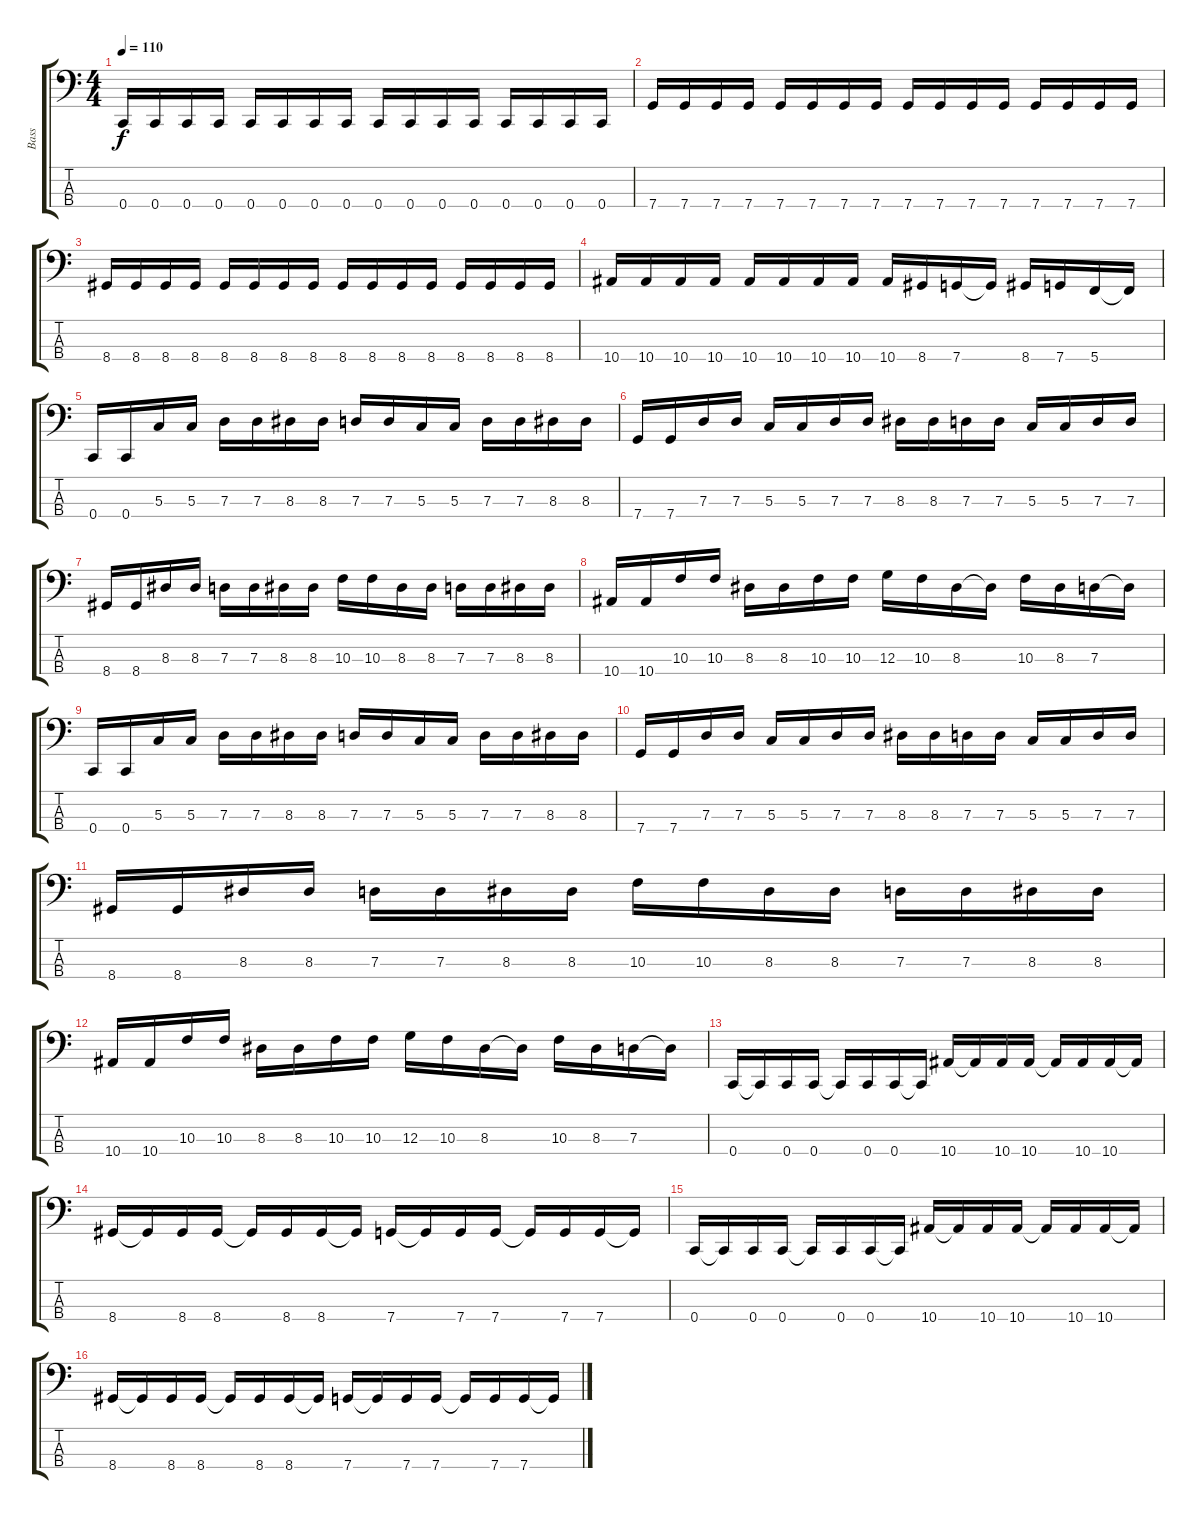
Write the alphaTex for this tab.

\track ("Bass" "Bass") {instrument electricbasspick}
\staff {score tabs}
\tuning (F2 C2 G1 C1) {hide}
\ts (4 4)
\tempo 110
\clef f4
\ks c
0.4.16{dy f} 0.4.16 0.4.16 0.4.16 0.4.16 0.4.16 0.4.16 0.4.16 0.4.16 0.4.16 0.4.16 0.4.16 0.4.16 0.4.16 0.4.16 0.4.16 |
7.4.16 7.4.16 7.4.16 7.4.16 7.4.16 7.4.16 7.4.16 7.4.16 7.4.16 7.4.16 7.4.16 7.4.16 7.4.16 7.4.16 7.4.16 7.4.16 |
8.4.16 8.4.16 8.4.16 8.4.16 8.4.16 8.4.16 8.4.16 8.4.16 8.4.16 8.4.16 8.4.16 8.4.16 8.4.16 8.4.16 8.4.16 8.4.16 |
10.4.16 10.4.16 10.4.16 10.4.16 10.4.16 10.4.16 10.4.16 10.4.16 10.4.16 8.4.16 7.4.16 7.4{t}.16 8.4.16 7.4.16 5.4.16 5.4{t}.16 |
0.4.16 0.4.16 5.3.16 5.3.16 7.3.16 7.3.16 8.3.16 8.3.16 7.3.16 7.3.16 5.3.16 5.3.16 7.3.16 7.3.16 8.3.16 8.3.16 |
7.4.16 7.4.16 7.3.16 7.3.16 5.3.16 5.3.16 7.3.16 7.3.16 8.3.16 8.3.16 7.3.16 7.3.16 5.3.16 5.3.16 7.3.16 7.3.16 |
8.4.16 8.4.16 8.3.16 8.3.16 7.3.16 7.3.16 8.3.16 8.3.16 10.3.16 10.3.16 8.3.16 8.3.16 7.3.16 7.3.16 8.3.16 8.3.16 |
10.4.16 10.4.16 10.3.16 10.3.16 8.3.16 8.3.16 10.3.16 10.3.16 12.3.16 10.3.16 8.3.16 8.3{t}.16 10.3.16 8.3.16 7.3.16 7.3{t}.16 |
0.4.16 0.4.16 5.3.16 5.3.16 7.3.16 7.3.16 8.3.16 8.3.16 7.3.16 7.3.16 5.3.16 5.3.16 7.3.16 7.3.16 8.3.16 8.3.16 |
7.4.16 7.4.16 7.3.16 7.3.16 5.3.16 5.3.16 7.3.16 7.3.16 8.3.16 8.3.16 7.3.16 7.3.16 5.3.16 5.3.16 7.3.16 7.3.16 |
8.4.16 8.4.16 8.3.16 8.3.16 7.3.16 7.3.16 8.3.16 8.3.16 10.3.16 10.3.16 8.3.16 8.3.16 7.3.16 7.3.16 8.3.16 8.3.16 |
10.4.16 10.4.16 10.3.16 10.3.16 8.3.16 8.3.16 10.3.16 10.3.16 12.3.16 10.3.16 8.3.16 8.3{t}.16 10.3.16 8.3.16 7.3.16 7.3{t}.16 |
0.4.16 0.4{t}.16 0.4.16 0.4.16 0.4{t}.16 0.4.16 0.4.16 0.4{t}.16 10.4.16 10.4{t}.16 10.4.16 10.4.16 10.4{t}.16 10.4.16 10.4.16 10.4{t}.16 |
8.4.16 8.4{t}.16 8.4.16 8.4.16 8.4{t}.16 8.4.16 8.4.16 8.4{t}.16 7.4.16 7.4{t}.16 7.4.16 7.4.16 7.4{t}.16 7.4.16 7.4.16 7.4{t}.16 |
0.4.16 0.4{t}.16 0.4.16 0.4.16 0.4{t}.16 0.4.16 0.4.16 0.4{t}.16 10.4.16 10.4{t}.16 10.4.16 10.4.16 10.4{t}.16 10.4.16 10.4.16 10.4{t}.16 |
8.4.16 8.4{t}.16 8.4.16 8.4.16 8.4{t}.16 8.4.16 8.4.16 8.4{t}.16 7.4.16 7.4{t}.16 7.4.16 7.4.16 7.4{t}.16 7.4.16 7.4.16 7.4{t}.16
